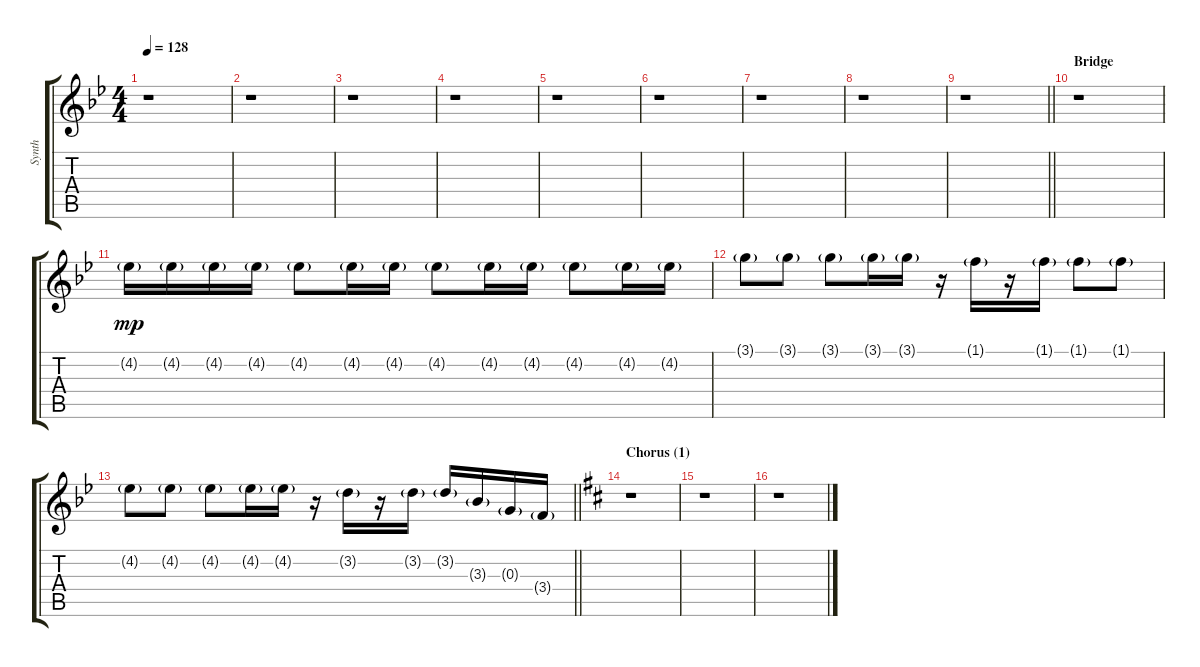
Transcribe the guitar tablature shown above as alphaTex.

\track ("Synth" "Synth") {instrument synthbass1}
\staff {score tabs}
\tuning (E4 B3 G3 D3 A2 E2) {hide}
\ts (4 4)
\tempo 128
\clef g2
\ks gminor
r.1{dy mp} |
r.1 |
r.1 |
r.1 |
r.1 |
r.1 |
r.1 |
r.1 |
\barLineRight lightlight
r.1 |
\section ("" "Bridge")
r.1 |
4.2{g}.16 4.2{g}.16 4.2{g}.16 4.2{g}.16 4.2{g}.8 4.2{g}.16 4.2{g}.16 4.2{g}.8 4.2{g}.16 4.2{g}.16 4.2{g}.8 4.2{g}.16 4.2{g}.16 |
3.1{g}.8 3.1{g}.8 3.1{g}.8 3.1{g}.16 3.1{g}.16 r.16 1.1{g}.16 r.16 1.1{g}.16 1.1{g}.8 1.1{g}.8 |
\barLineRight lightlight
4.2{g}.8 4.2{g}.8 4.2{g}.8 4.2{g}.16 4.2{g}.16 r.16 3.2{g}.16 r.16 3.2{g}.16 3.2{g}.16 3.3{g}.16 0.3{g}.16 3.4{g}.16 |
\section ("" "Chorus (1)")
\ks d
r.1 |
r.1 |
r.1
